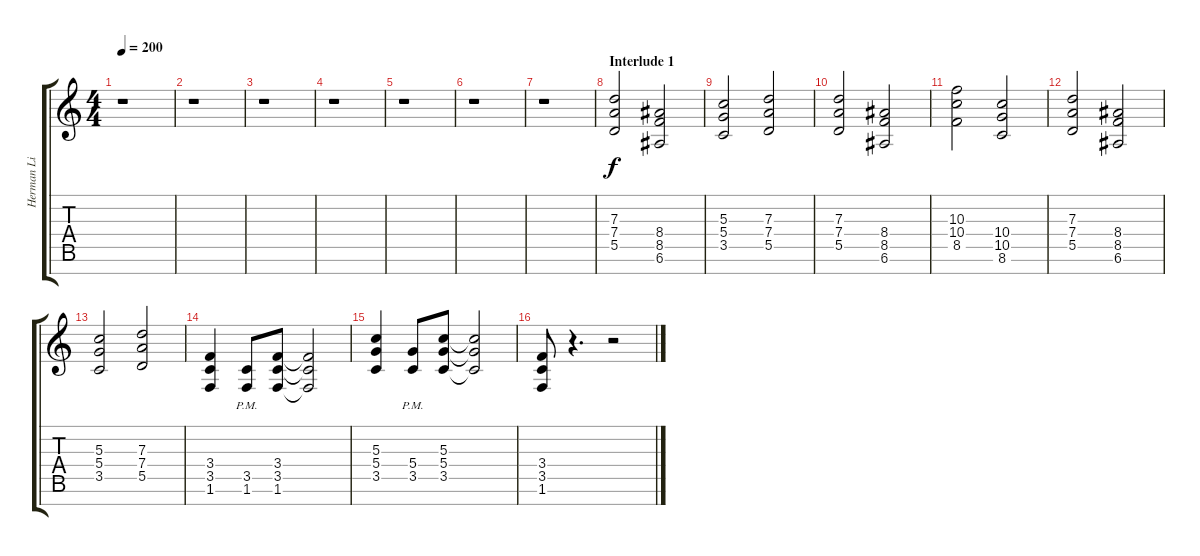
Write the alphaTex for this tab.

\track ("Herman Li | Rhythm" "Herman Li ") {instrument distortionguitar}
\staff {score tabs}
\tuning (E4 B3 G3 D3 A2 E2 B1) {hide}
\ts (4 4)
\tempo 200
\clef g2
\ks c
r.1{dy f} |
r.1 |
r.1 |
r.1 |
r.1 |
r.1 |
r.1 |
\section ("" "Interlude 1")
(7.3 7.4 5.5).2 (8.4 8.5 6.6).2 |
(5.3 5.4 3.5).2 (7.3 7.4 5.5).2 |
(7.3 7.4 5.5).2 (8.4 8.5 6.6).2 |
(10.3 10.4 8.5).2 (10.4 10.5 8.6).2 |
(7.3 7.4 5.5).2 (8.4 8.5 6.6).2 |
(5.3 5.4 3.5).2 (7.3 7.4 5.5).2 |
(3.4 3.5 1.6).4 (3.5{pm} 1.6{pm}).8 (3.4 3.5 1.6).8 (3.4{t} 3.5{t} 1.6{t}).2 |
(5.3 5.4 3.5).4 (5.4{pm} 3.5{pm}).8 (5.3 5.4 3.5).8 (5.3{t} 5.4{t} 3.5{t}).2 |
(3.4 3.5 1.6).8 r.4{d} r.2
